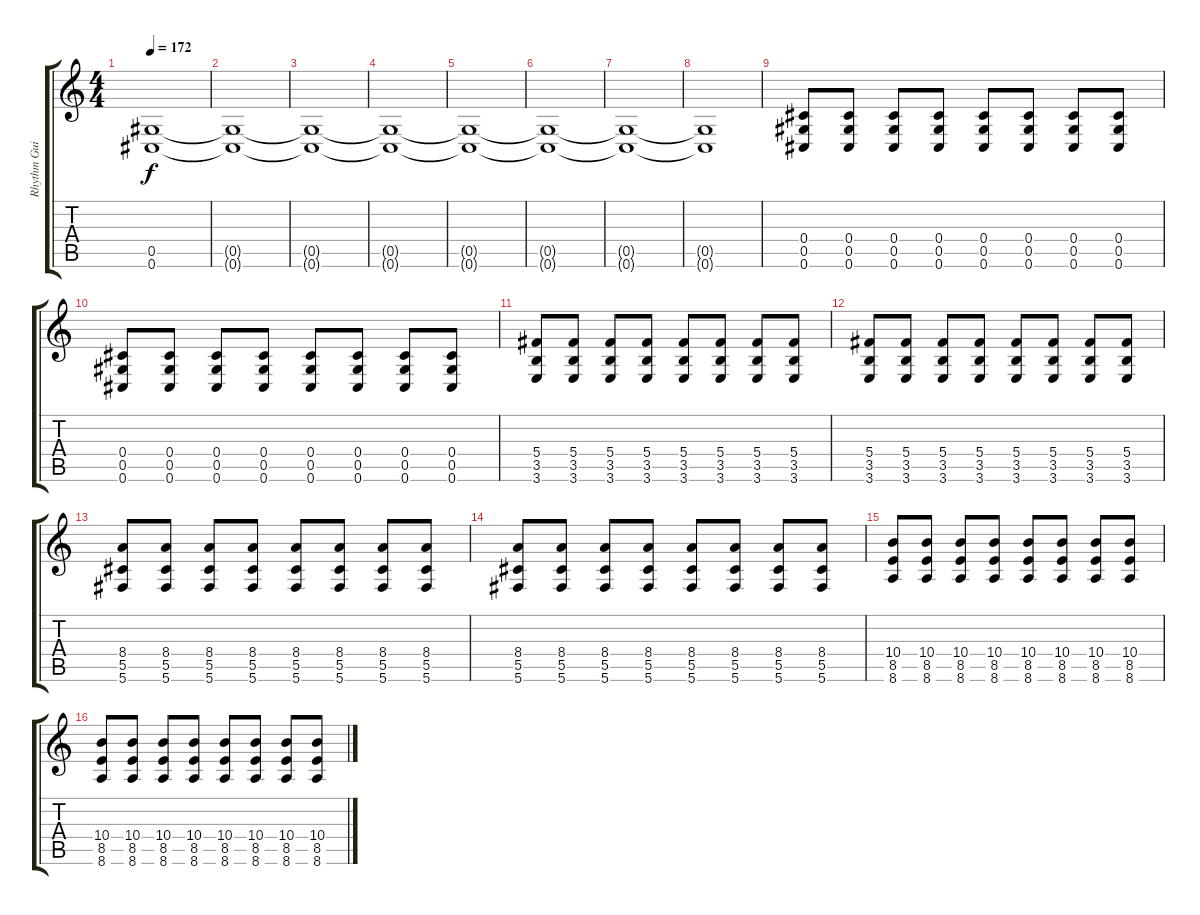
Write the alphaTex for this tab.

\track ("Rhythm Guitar" "Rhythm Gui") {instrument distortionguitar}
\staff {score tabs}
\tuning (Eb4 Bb3 Gb3 Db3 Ab2 Db2) {hide}
\ts (4 4)
\tempo 172
\clef g2
\ks c
(0.5 0.6).1{dy f} |
(0.5{t} 0.6{t}).1 |
(0.5{t} 0.6{t}).1 |
(0.5{t} 0.6{t}).1 |
(0.5{t} 0.6{t}).1 |
(0.5{t} 0.6{t}).1 |
(0.5{t} 0.6{t}).1 |
(0.5{t} 0.6{t}).1 |
(0.4 0.5 0.6).8 (0.4 0.5 0.6).8 (0.4 0.5 0.6).8 (0.4 0.5 0.6).8 (0.4 0.5 0.6).8 (0.4 0.5 0.6).8 (0.4 0.5 0.6).8 (0.4 0.5 0.6).8 |
(0.4 0.5 0.6).8 (0.4 0.5 0.6).8 (0.4 0.5 0.6).8 (0.4 0.5 0.6).8 (0.4 0.5 0.6).8 (0.4 0.5 0.6).8 (0.4 0.5 0.6).8 (0.4 0.5 0.6).8 |
(5.4 3.5 3.6).8 (5.4 3.5 3.6).8 (5.4 3.5 3.6).8 (5.4 3.5 3.6).8 (5.4 3.5 3.6).8 (5.4 3.5 3.6).8 (5.4 3.5 3.6).8 (5.4 3.5 3.6).8 |
(5.4 3.5 3.6).8 (5.4 3.5 3.6).8 (5.4 3.5 3.6).8 (5.4 3.5 3.6).8 (5.4 3.5 3.6).8 (5.4 3.5 3.6).8 (5.4 3.5 3.6).8 (5.4 3.5 3.6).8 |
(8.4 5.5 5.6).8 (8.4 5.5 5.6).8 (8.4 5.5 5.6).8 (8.4 5.5 5.6).8 (8.4 5.5 5.6).8 (8.4 5.5 5.6).8 (8.4 5.5 5.6).8 (8.4 5.5 5.6).8 |
(8.4 5.5 5.6).8 (8.4 5.5 5.6).8 (8.4 5.5 5.6).8 (8.4 5.5 5.6).8 (8.4 5.5 5.6).8 (8.4 5.5 5.6).8 (8.4 5.5 5.6).8 (8.4 5.5 5.6).8 |
(10.4 8.5 8.6).8 (10.4 8.5 8.6).8 (10.4 8.5 8.6).8 (10.4 8.5 8.6).8 (10.4 8.5 8.6).8 (10.4 8.5 8.6).8 (10.4 8.5 8.6).8 (10.4 8.5 8.6).8 |
(10.4 8.5 8.6).8 (10.4 8.5 8.6).8 (10.4 8.5 8.6).8 (10.4 8.5 8.6).8 (10.4 8.5 8.6).8 (10.4 8.5 8.6).8 (10.4 8.5 8.6).8 (10.4 8.5 8.6).8
